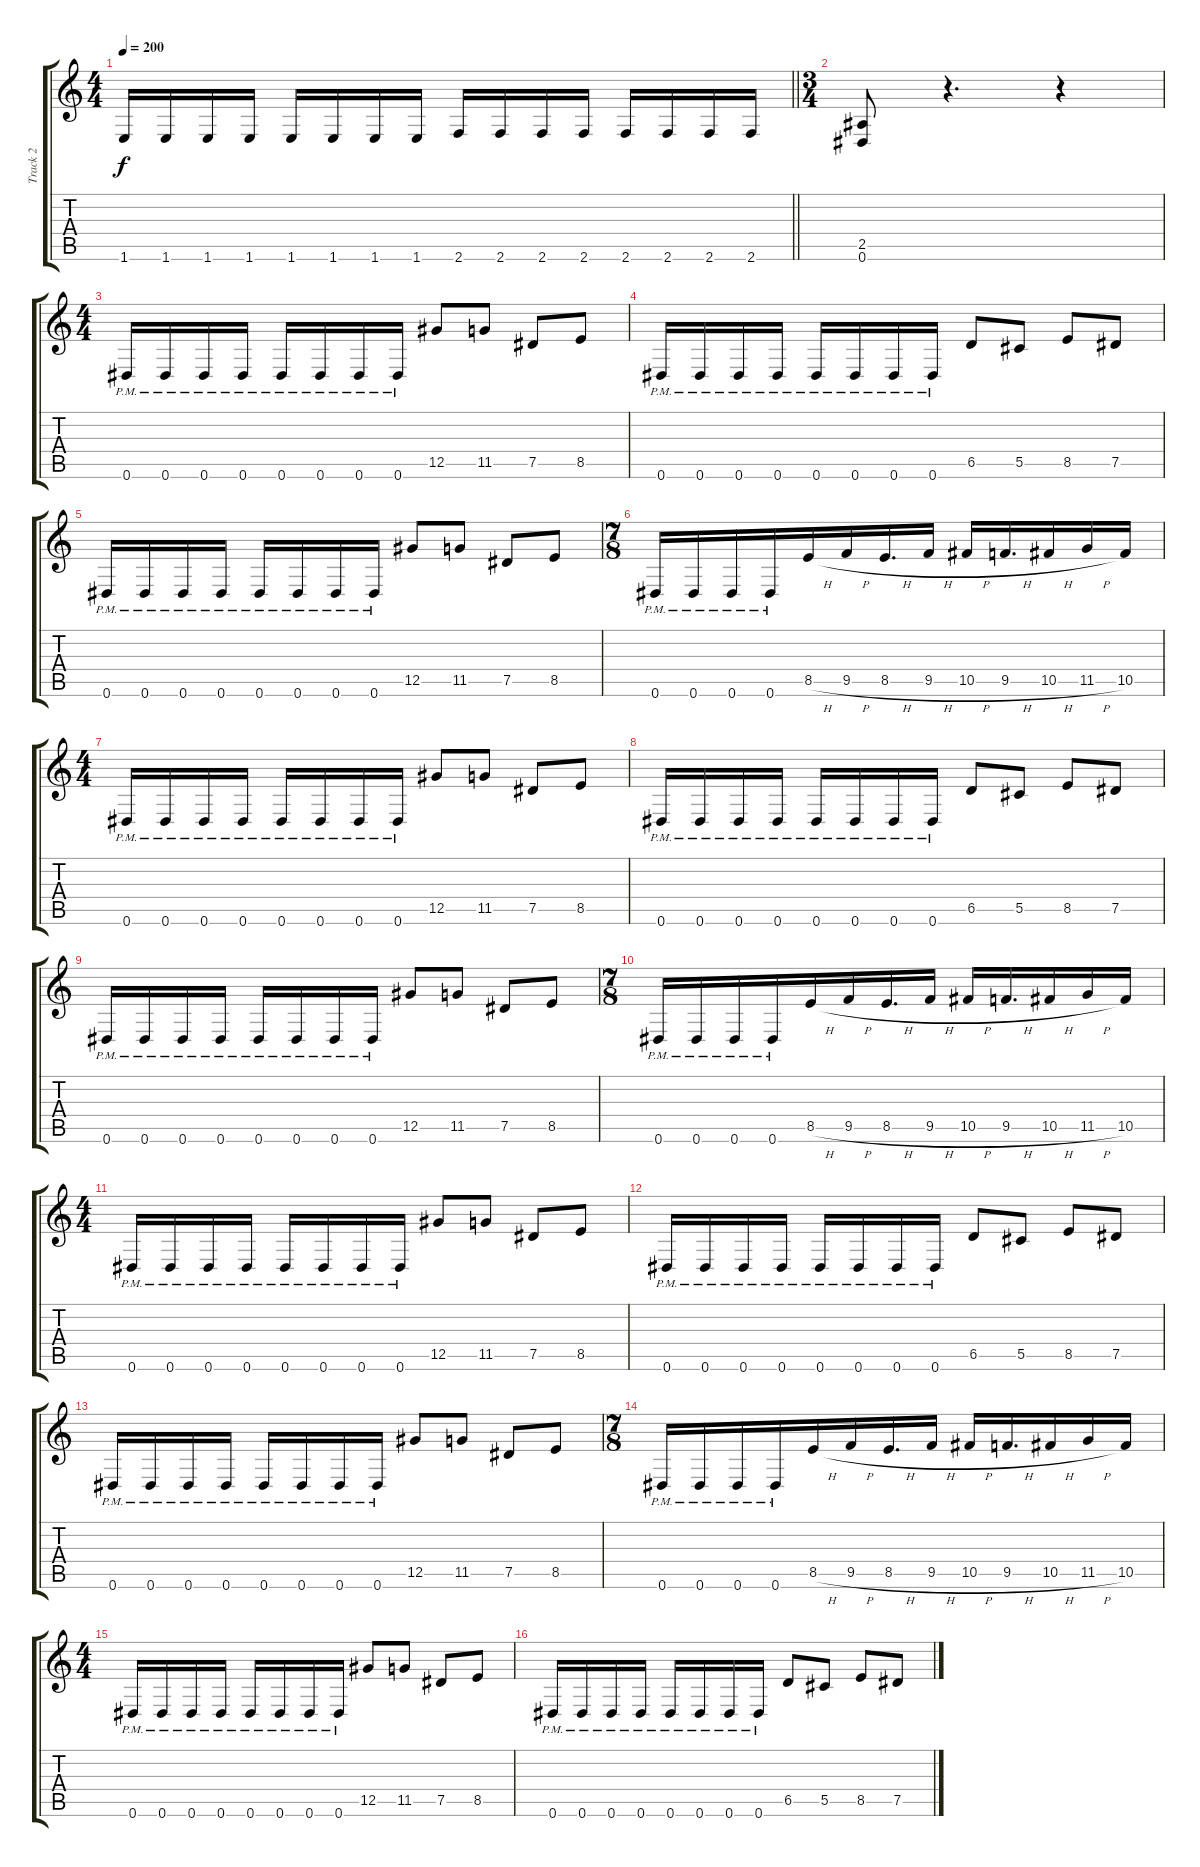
\track ("Track 2" "Track 2") {instrument distortionguitar}
\staff {score tabs}
\tuning (Eb4 Bb3 Gb3 Db3 Ab2 Eb2) {hide}
\ts (4 4)
\tempo 200
\clef g2
\barLineRight lightlight
\ks c
1.6.16{dy f} 1.6.16 1.6.16 1.6.16 1.6.16 1.6.16 1.6.16 1.6.16 2.6.16 2.6.16 2.6.16 2.6.16 2.6.16 2.6.16 2.6.16 2.6.16 |
\ts (3 4)
(2.5 0.6).8 r.4{d} r.4 |
\ts (4 4)
0.6{pm}.16 0.6{pm}.16 0.6{pm}.16 0.6{pm}.16 0.6{pm}.16 0.6{pm}.16 0.6{pm}.16 0.6{pm}.16 12.5.8 11.5.8 7.5.8 8.5.8 |
0.6{pm}.16 0.6{pm}.16 0.6{pm}.16 0.6{pm}.16 0.6{pm}.16 0.6{pm}.16 0.6{pm}.16 0.6{pm}.16 6.5.8 5.5.8 8.5.8 7.5.8 |
0.6{pm}.16 0.6{pm}.16 0.6{pm}.16 0.6{pm}.16 0.6{pm}.16 0.6{pm}.16 0.6{pm}.16 0.6{pm}.16 12.5.8 11.5.8 7.5.8 8.5.8 |
\ts (7 8)
0.6{pm}.16 0.6{pm}.16 0.6{pm}.16 0.6{pm}.16 8.5{h}.16 9.5{h}.16 8.5{h}.16{d} 9.5{h}.16 10.5{h}.16 9.5{h}.16{d} 10.5{h}.16 11.5{h}.16 10.5.16 |
\ts (4 4)
0.6{pm}.16 0.6{pm}.16 0.6{pm}.16 0.6{pm}.16 0.6{pm}.16 0.6{pm}.16 0.6{pm}.16 0.6{pm}.16 12.5.8 11.5.8 7.5.8 8.5.8 |
0.6{pm}.16 0.6{pm}.16 0.6{pm}.16 0.6{pm}.16 0.6{pm}.16 0.6{pm}.16 0.6{pm}.16 0.6{pm}.16 6.5.8 5.5.8 8.5.8 7.5.8 |
0.6{pm}.16 0.6{pm}.16 0.6{pm}.16 0.6{pm}.16 0.6{pm}.16 0.6{pm}.16 0.6{pm}.16 0.6{pm}.16 12.5.8 11.5.8 7.5.8 8.5.8 |
\ts (7 8)
0.6{pm}.16 0.6{pm}.16 0.6{pm}.16 0.6{pm}.16 8.5{h}.16 9.5{h}.16 8.5{h}.16{d} 9.5{h}.16 10.5{h}.16 9.5{h}.16{d} 10.5{h}.16 11.5{h}.16 10.5.16 |
\ts (4 4)
0.6{pm}.16 0.6{pm}.16 0.6{pm}.16 0.6{pm}.16 0.6{pm}.16 0.6{pm}.16 0.6{pm}.16 0.6{pm}.16 12.5.8 11.5.8 7.5.8 8.5.8 |
0.6{pm}.16 0.6{pm}.16 0.6{pm}.16 0.6{pm}.16 0.6{pm}.16 0.6{pm}.16 0.6{pm}.16 0.6{pm}.16 6.5.8 5.5.8 8.5.8 7.5.8 |
0.6{pm}.16 0.6{pm}.16 0.6{pm}.16 0.6{pm}.16 0.6{pm}.16 0.6{pm}.16 0.6{pm}.16 0.6{pm}.16 12.5.8 11.5.8 7.5.8 8.5.8 |
\ts (7 8)
0.6{pm}.16 0.6{pm}.16 0.6{pm}.16 0.6{pm}.16 8.5{h}.16 9.5{h}.16 8.5{h}.16{d} 9.5{h}.16 10.5{h}.16 9.5{h}.16{d} 10.5{h}.16 11.5{h}.16 10.5.16 |
\ts (4 4)
0.6{pm}.16 0.6{pm}.16 0.6{pm}.16 0.6{pm}.16 0.6{pm}.16 0.6{pm}.16 0.6{pm}.16 0.6{pm}.16 12.5.8 11.5.8 7.5.8 8.5.8 |
0.6{pm}.16 0.6{pm}.16 0.6{pm}.16 0.6{pm}.16 0.6{pm}.16 0.6{pm}.16 0.6{pm}.16 0.6{pm}.16 6.5.8 5.5.8 8.5.8 7.5.8
